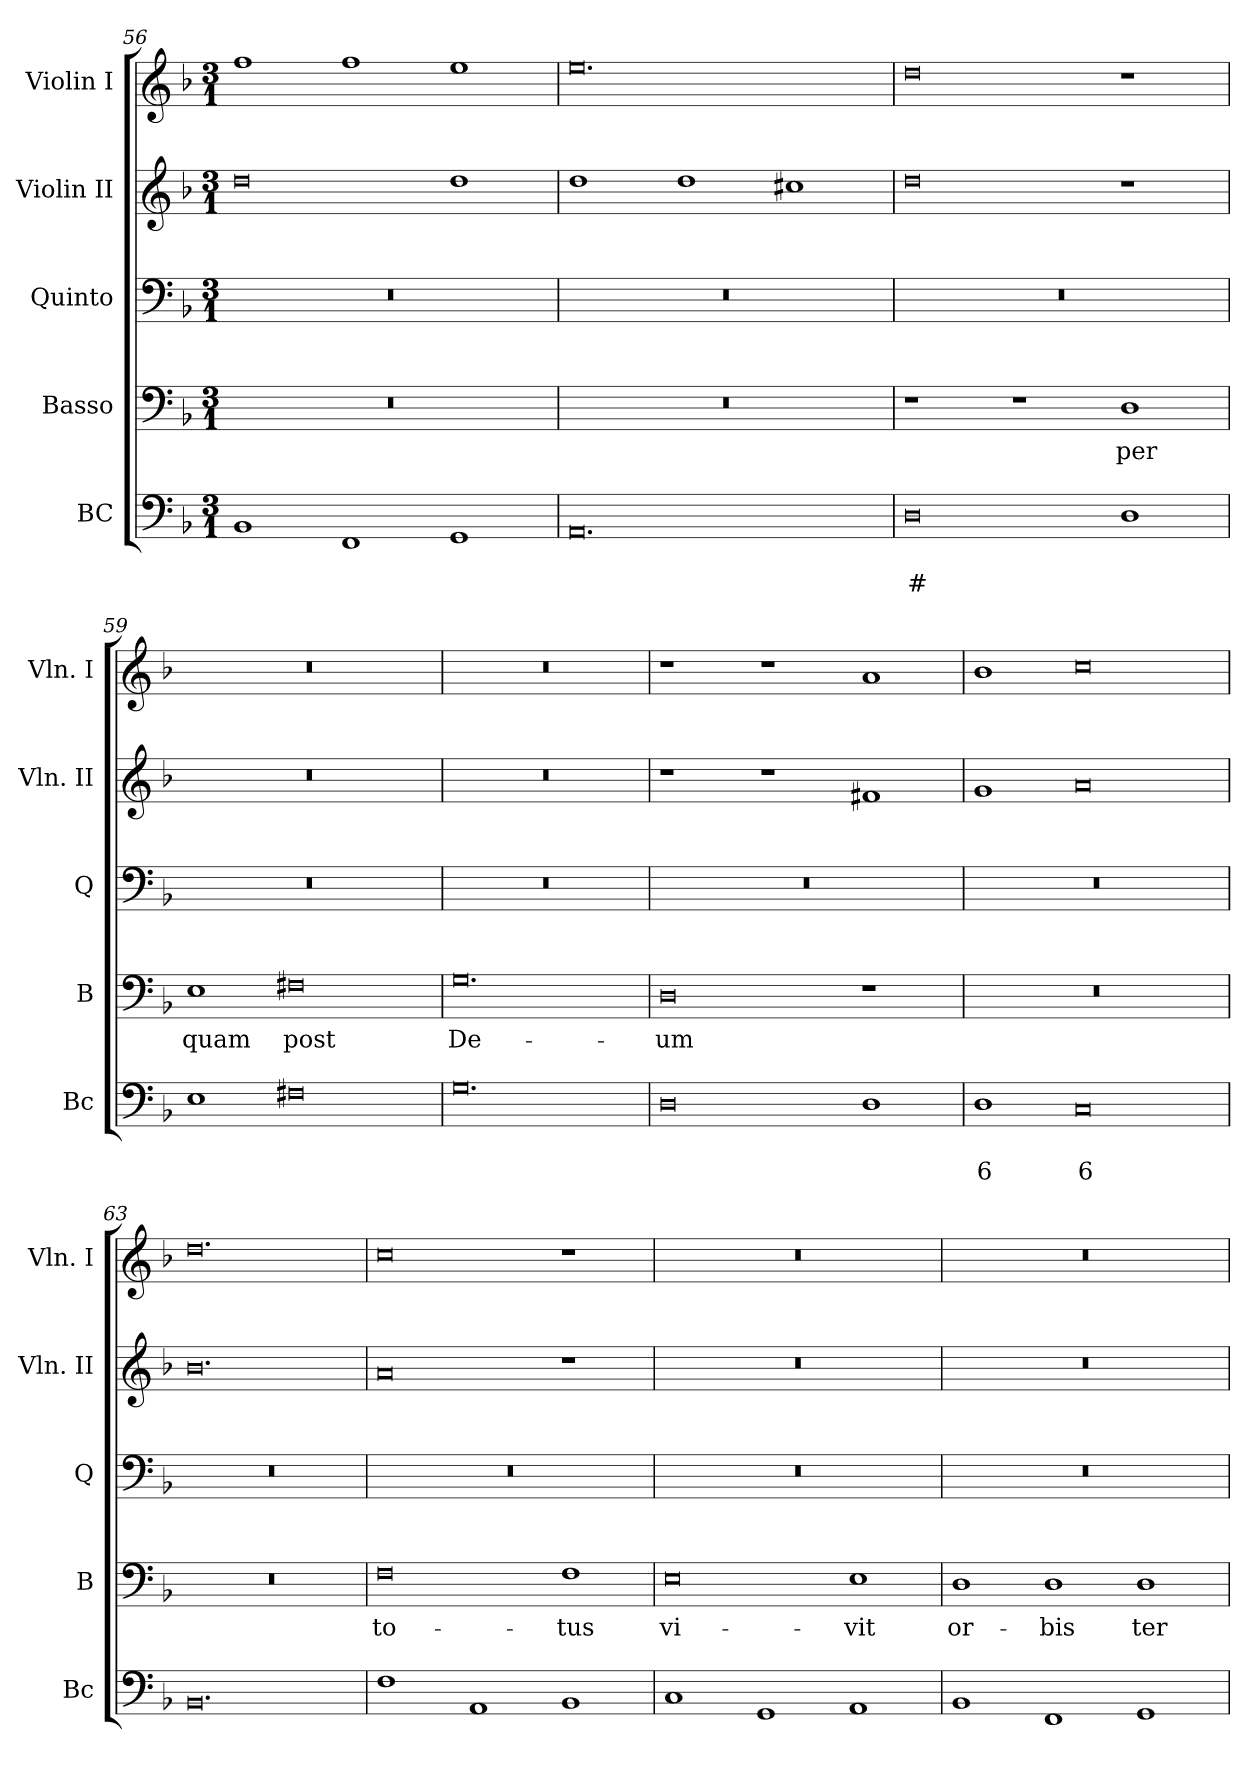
**kern	**text	**text	**kern	**text	**kern	**kern	**kern
*part5	*part5	*part5	*part4	*part4	*part3	*part2	*part1
*staff5	*staff5	*staff5	*staff4	*staff4	*staff3	*staff2	*staff1
*I"BC	*	*	*I"Basso	*	*I"Quinto	*I"Violin II	*I"Violin I
*I'Bc	*	*	*I'B	*	*I'Q	*I'Vln. II	*I'Vln. I
*clefF4	*	*	*clefF4	*	*clefF4	*clefG2	*clefG2
*k[b-]	*	*	*k[b-]	*	*k[b-]	*k[b-]	*k[b-]
*F:	*	*	*F:	*	*F:	*F:	*F:
*M3/1	*	*	*M3/1	*	*M3/1	*M3/1	*M3/1
=56	=56	=56	=56	=56	=56	=56	=56
1BB-	.	.	0.r	.	0.r	0dd	1ff
1FF	.	.	.	.	.	.	1ff
1GG	.	.	.	.	.	1dd	1ee
=57	=57	=57	=57	=57	=57	=57	=57
0.AA	.	.	0.r	.	0.r	1dd	0.ee
.	.	.	.	.	.	1dd	.
.	.	.	.	.	.	1cc#X	.
!!LO:LB:g=z
=58	=58	=58	=58	=58	=58	=58	=58
!	!	!LO:LY:b	!	!	!	!	!
0D	.	#	1r	.	0.r	0dd	0dd
.	.	.	1r	.	.	.	.
!	!	!	!	!LO:LY:b	!	!	!
1D	.	.	1D	per	.	1r	1r
=59	=59	=59	=59	=59	=59	=59	=59
!	!	!	!	!LO:LY:b	!	!	!
1E	.	.	1E	quam	0.r	0.r	0.r
!	!	!	!	!LO:LY:b	!	!	!
0F#X	.	.	0F#X	post	.	.	.
=60	=60	=60	=60	=60	=60	=60	=60
!	!	!	!	!LO:LY:b	!	!	!
0.G	.	.	0.G	De-	0.r	0.r	0.r
=61	=61	=61	=61	=61	=61	=61	=61
!	!	!	!	!LO:LY:b	!	!	!
0D	.	.	0D	-um	0.r	1r	1r
.	.	.	.	.	.	1r	1r
1D	.	.	1r	.	.	1f#X	1a
=62	=62	=62	=62	=62	=62	=62	=62
!	!	!LO:LY:b	!	!	!	!	!
1D	.	6	0.r	.	0.r	1g	1b-
!	!	!LO:LY:b	!	!	!	!	!
0C	.	6	.	.	.	0a	0cc
=63	=63	=63	=63	=63	=63	=63	=63
0.BB-	.	.	0.r	.	0.r	0.b-	0.dd
=64	=64	=64	=64	=64	=64	=64	=64
!	!	!	!	!LO:LY:b	!	!	!
1F	.	.	0F	to-	0.r	0a	0cc
1AA	.	.	.	.	.	.	.
!	!	!	!	!LO:LY:b	!	!	!
1BB-	.	.	1F	-tus	.	1r	1r
=65	=65	=65	=65	=65	=65	=65	=65
!	!	!	!	!LO:LY:b	!	!	!
1C	.	.	0E	vi-	0.r	0.r	0.r
1GG	.	.	.	.	.	.	.
!	!	!	!	!LO:LY:b	!	!	!
1AA	.	.	1E	-vit	.	.	.
=66	=66	=66	=66	=66	=66	=66	=66
!	!	!	!	!LO:LY:b	!	!	!
1BB-	.	.	1D	or-	0.r	0.r	0.r
!	!	!	!	!LO:LY:b	!	!	!
1FF	.	.	1D	-bis	.	.	.
!	!	!	!	!LO:LY:b	!	!	!
1GG	.	.	1D	ter-	.	.	.
=	=	=	=	=	=	=	=
*-	*-	*-	*-	*-	*-	*-	*-
